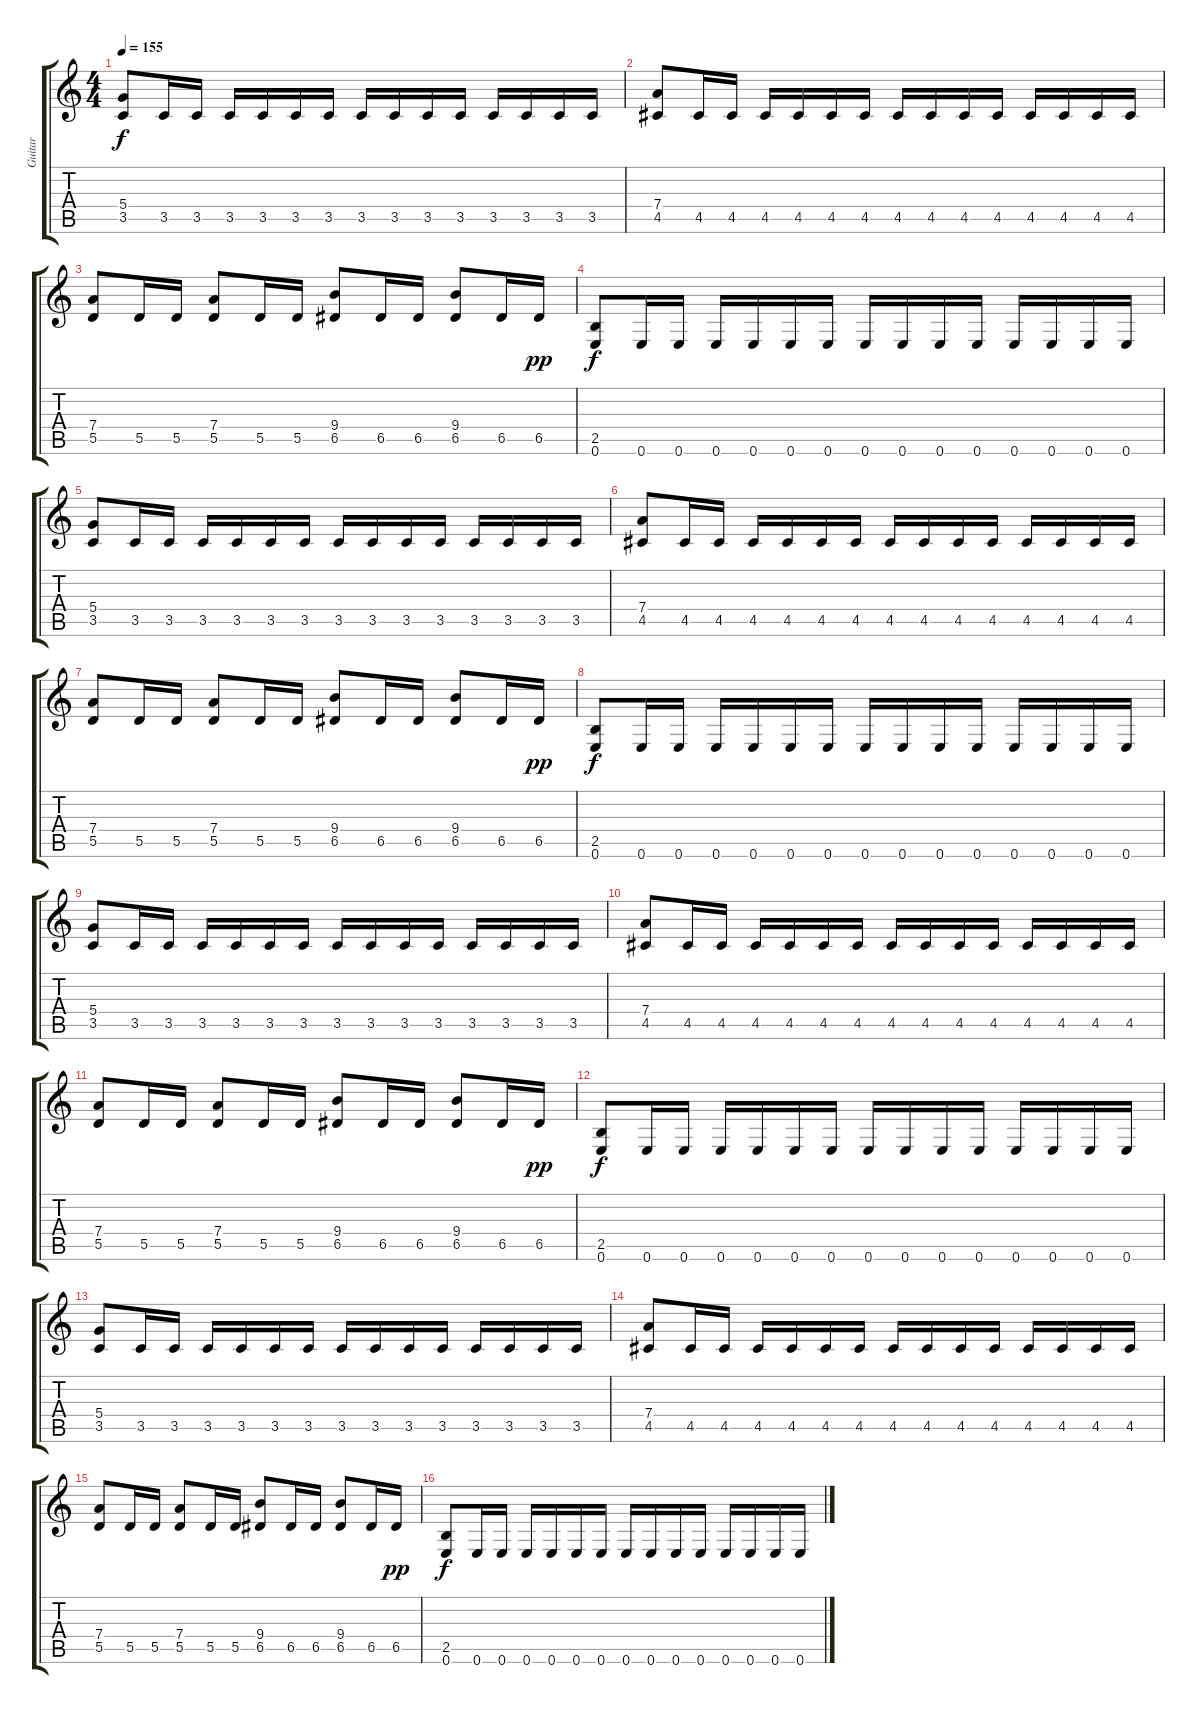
\track ("Guitar" "Guitar") {instrument distortionguitar}
\staff {score tabs}
\tuning (E4 B3 G3 D3 A2 E2) {hide}
\ts (4 4)
\tempo 155
\clef g2
\ks c
(5.4 3.5).8{dy f} 3.5.16 3.5.16 3.5.16 3.5.16 3.5.16 3.5.16 3.5.16 3.5.16 3.5.16 3.5.16 3.5.16 3.5.16 3.5.16 3.5.16 |
(7.4 4.5).8 4.5.16 4.5.16 4.5.16 4.5.16 4.5.16 4.5.16 4.5.16 4.5.16 4.5.16 4.5.16 4.5.16 4.5.16 4.5.16 4.5.16 |
(7.4 5.5).8 5.5.16 5.5.16 (7.4 5.5).8 5.5.16 5.5.16 (9.4 6.5).8 6.5.16 6.5.16 (9.4 6.5).8 6.5.16 6.5.16{dy pp} |
(2.5 0.6).8{dy f} 0.6.16 0.6.16 0.6.16 0.6.16 0.6.16 0.6.16 0.6.16 0.6.16 0.6.16 0.6.16 0.6.16 0.6.16 0.6.16 0.6.16 |
(5.4 3.5).8 3.5.16 3.5.16 3.5.16 3.5.16 3.5.16 3.5.16 3.5.16 3.5.16 3.5.16 3.5.16 3.5.16 3.5.16 3.5.16 3.5.16 |
(7.4 4.5).8 4.5.16 4.5.16 4.5.16 4.5.16 4.5.16 4.5.16 4.5.16 4.5.16 4.5.16 4.5.16 4.5.16 4.5.16 4.5.16 4.5.16 |
(7.4 5.5).8 5.5.16 5.5.16 (7.4 5.5).8 5.5.16 5.5.16 (9.4 6.5).8 6.5.16 6.5.16 (9.4 6.5).8 6.5.16 6.5.16{dy pp} |
(2.5 0.6).8{dy f} 0.6.16 0.6.16 0.6.16 0.6.16 0.6.16 0.6.16 0.6.16 0.6.16 0.6.16 0.6.16 0.6.16 0.6.16 0.6.16 0.6.16 |
(5.4 3.5).8 3.5.16 3.5.16 3.5.16 3.5.16 3.5.16 3.5.16 3.5.16 3.5.16 3.5.16 3.5.16 3.5.16 3.5.16 3.5.16 3.5.16 |
(7.4 4.5).8 4.5.16 4.5.16 4.5.16 4.5.16 4.5.16 4.5.16 4.5.16 4.5.16 4.5.16 4.5.16 4.5.16 4.5.16 4.5.16 4.5.16 |
(7.4 5.5).8 5.5.16 5.5.16 (7.4 5.5).8 5.5.16 5.5.16 (9.4 6.5).8 6.5.16 6.5.16 (9.4 6.5).8 6.5.16 6.5.16{dy pp} |
(2.5 0.6).8{dy f} 0.6.16 0.6.16 0.6.16 0.6.16 0.6.16 0.6.16 0.6.16 0.6.16 0.6.16 0.6.16 0.6.16 0.6.16 0.6.16 0.6.16 |
(5.4 3.5).8 3.5.16 3.5.16 3.5.16 3.5.16 3.5.16 3.5.16 3.5.16 3.5.16 3.5.16 3.5.16 3.5.16 3.5.16 3.5.16 3.5.16 |
(7.4 4.5).8 4.5.16 4.5.16 4.5.16 4.5.16 4.5.16 4.5.16 4.5.16 4.5.16 4.5.16 4.5.16 4.5.16 4.5.16 4.5.16 4.5.16 |
(7.4 5.5).8 5.5.16 5.5.16 (7.4 5.5).8 5.5.16 5.5.16 (9.4 6.5).8 6.5.16 6.5.16 (9.4 6.5).8 6.5.16 6.5.16{dy pp} |
(2.5 0.6).8{dy f} 0.6.16 0.6.16 0.6.16 0.6.16 0.6.16 0.6.16 0.6.16 0.6.16 0.6.16 0.6.16 0.6.16 0.6.16 0.6.16 0.6.16
